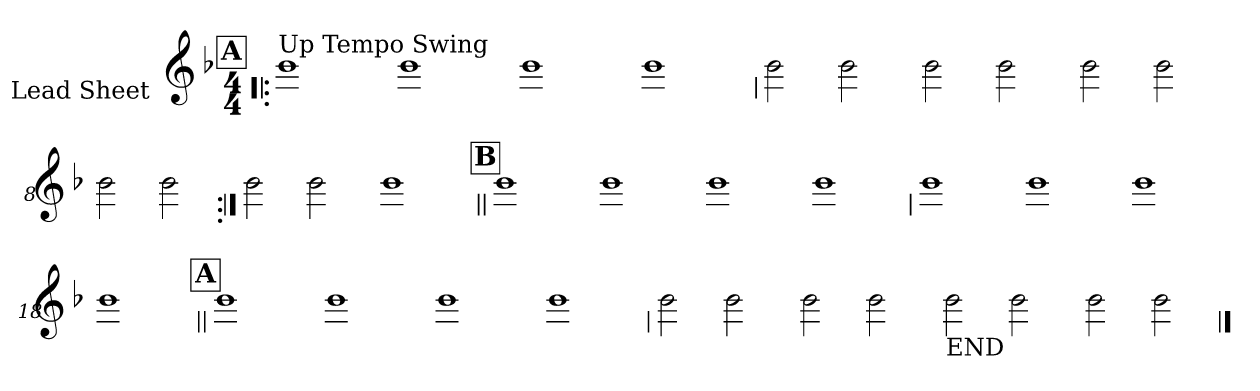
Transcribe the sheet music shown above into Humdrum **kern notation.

**kern
*part1
*staff1
*I"Lead Sheet
*stria0
*clefG2
*k[b-]
*F:
*M4/4
!!LO:REH:place=s1:a:t=A
=1!|:
!LO:TX:a:t=Up Tempo Swing
1b-
=2-
1b-
=3-
1b-
=4-
1b-
!!LO:LB:g=z
=5
2b-
2b-
=6-
2b-
2b-
=7-
2b-
2b-
=8-
2b-
2b-
!!LO:LB:g=z
=9:|!
2b-
2b-
=10-
1b-
!!LO:LB:g=z
!!LO:REH:place=s1:a:t=B
=11||
1b-
=12-
1b-
=13-
1b-
=14-
1b-
!!LO:LB:g=z
=15
1b-
=16-
1b-
=17-
1b-
=18-
1b-
!!LO:LB:g=z
!!LO:REH:place=s1:a:t=A
=19||
1b-
=20-
1b-
=21-
1b-
=22-
1b-
!!LO:LB:g=z
=23
2b-
2b-
=24-
2b-
2b-
=25-
!LO:TX:b:t=END
2b-
2b-
=26-
2b-
2b-
==
*-
